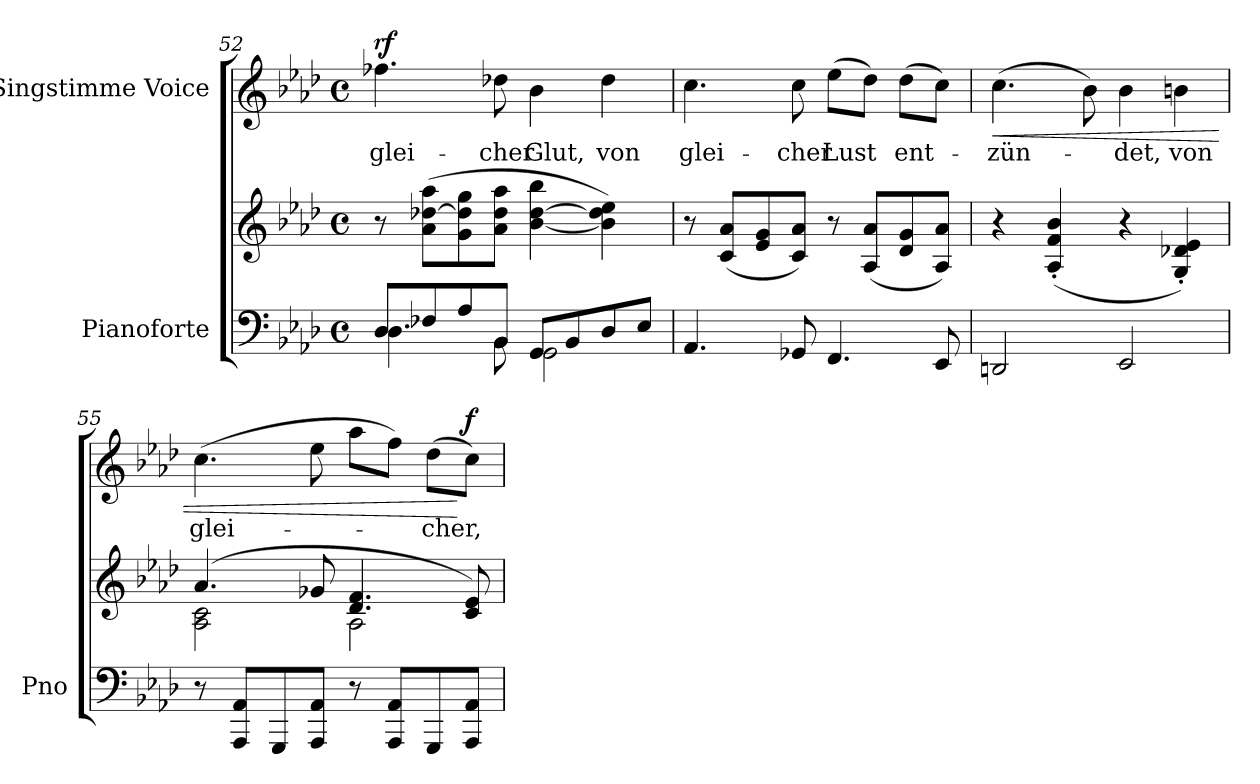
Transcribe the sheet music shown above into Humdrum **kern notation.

**kern	**kern	**kern	**text	**dynam
*part2	*part2	*part1	*part1	*part1
*staff3	*staff2	*staff1	*staff1	*staff1
*I"Pianoforte	*	*I"Singstimme Voice	*	*
*I'Pno	*	*	*	*
*clefF4	*clefG2	*clefG2	*	*
*k[b-e-a-d-]	*k[b-e-a-d-]	*k[b-e-a-d-]	*	*
*M4/4	*M4/4	*M4/4	*	*
*met(c)	*met(c)	*met(c)	*	*
=52	=52	=52	=52	=52
!LO:N:head=solid	!	!	!LO:LY:b	!LO:DY:a
*^	*	*	*	*
8D-/L	4.D-\	8r	4.ff-X\	glei-	rf
8F-X/	.	(>8a-\ [8dd-X\ 8aa-\L	.	.	.
8A-/	.	8g\ 8dd-\] 8gg\	.	.	.
!	!	!	!	!LO:LY:b	!
8BB-/J	8BB-\	8a-\ 8dd-\ 8aa-\J	8dd-X\	-cher	.
!	!	!	!	!LO:LY:b	!
8GG/L	2GG\	[4b-\ [4dd-\ 4bb-\	4b-\	Glut,	.
8BB-/	.	.	.	.	.
!	!	!	!	!LO:LY:b	!
8D-/	.	4b-\] 4dd-\] 4ee-\)	4dd-\	von	.
8E-/J	.	.	.	.	.
*v	*v	*	*	*	*
=53	=53	=53	=53	=53
!	!	!	!LO:LY:b	!
4.AA-/	8r	4.cc\	glei-	.
.	(<8c/ 8a-/L	.	.	.
.	8e-/ 8g/	.	.	.
!	!	!	!LO:LY:b	!
8GG-X/	8c/ 8a-/J)	8cc\	-cher	.
!	!	!	!LO:LY:b	!
4.FF/	8r	(>8ee-\L	Lust	.
.	(<8A-/ 8a-/L	8dd-\J)	.	.
!	!	!	!LO:LY:b	!
.	8d-/ 8g/	(>8dd-\L	ent-	.
8EE-/	8A-/ 8a-/J)	8cc\J)	.	.
!!LO:LB:g=z
=54	=54	=54	=54	=54
!	!	!	!LO:LY:b	!LO:HP:b
2DDn/	4r	(>4.cc\	-zün-	<
.	(<4A-/' 4f/' 4b-/'	.	.	.
.	.	8b-\)	.	.
!	!	!	!LO:LY:b	!
2EE-/	4r	4b-\	-det,	.
!	!	!	!LO:LY:b	!
.	4G/' 4d-X/' 4e-/')	4bn\	von	.
=55	=55	=55	=55	=55
*	*^	*	*	*
!	!	!	!	!LO:LY:b	!
8r	(>4.a-/	2A-\ 2c\	(>4.cc\	glei-	.
8AAA-/ 8AA-/L	.	.	.	.	.
8GGG/	.	.	.	.	.
8AAA-/ 8AA-/J	8g-X/	.	8ee-\	.	.
8r	4.d-/ 4.f/	2A-\	8aa-\L	.	.
8AAA-/ 8AA-/L	.	.	8ff\J)	.	.
!	!	!	!	!LO:LY:b	!
8GGG/	.	.	(>8dd-\L	-cher,	.
!	!	!	!	!	!LO:DY:n=1:a
8AAA-/ 8AA-/J	8c/ 8e-/)	.	8cc\J)	.	[ f
*	*v	*v	*	*	*
=	=	=	=	=
*-	*-	*-	*-	*-
